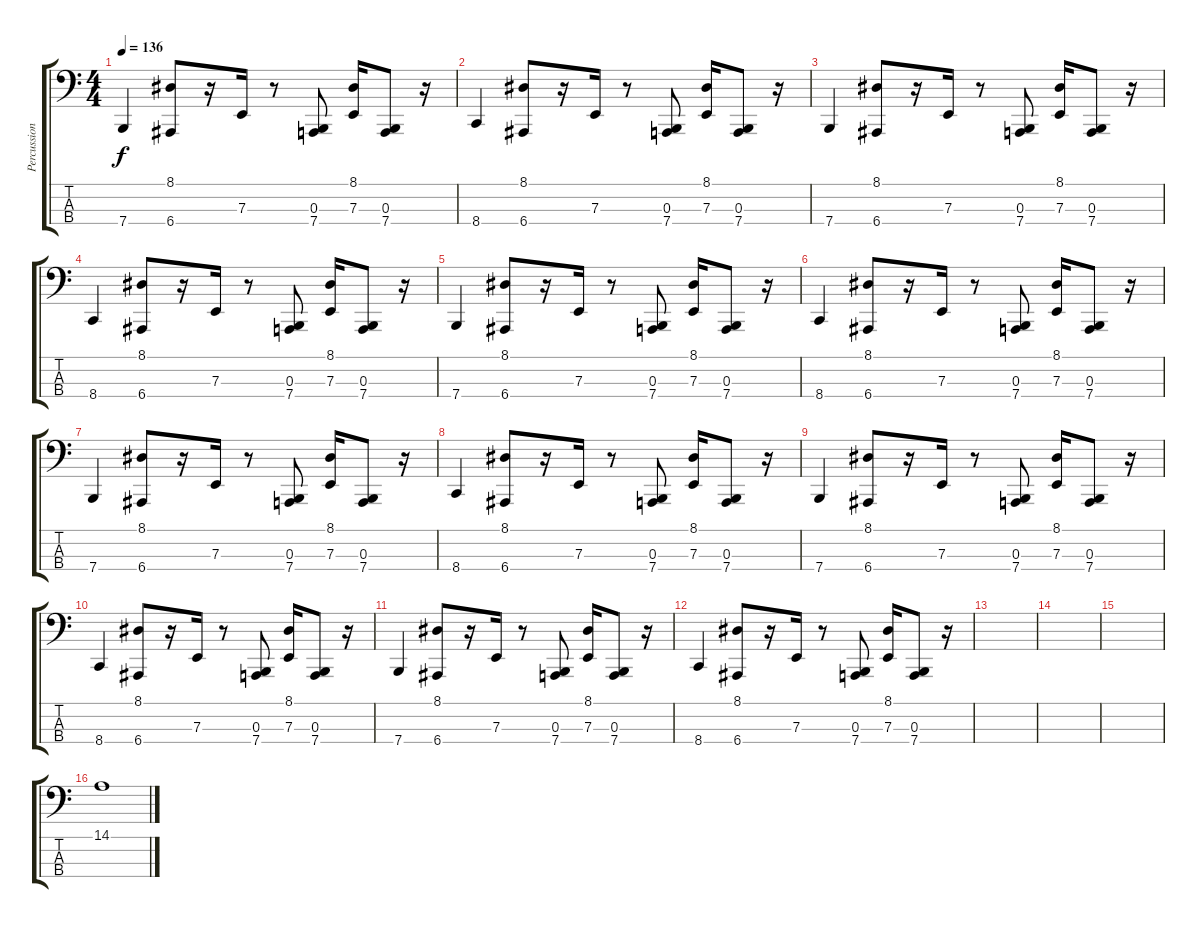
\track ("Percussion II" "Percussion") {instrument taikodrum}
\staff {score tabs}
\tuning (G2 D2 A1 E1) {hide}
\ts (4 4)
\tempo 136
\clef f4
\ks c
7.4.4{dy f} (8.1 6.4).8 r.16 7.3.16 r.8 (0.3 7.4).8 (8.1 7.3).16 (0.3 7.4).8 r.16 |
8.4.4 (8.1 6.4).8 r.16 7.3.16 r.8 (0.3 7.4).8 (8.1 7.3).16 (0.3 7.4).8 r.16 |
7.4.4 (8.1 6.4).8 r.16 7.3.16 r.8 (0.3 7.4).8 (8.1 7.3).16 (0.3 7.4).8 r.16 |
8.4.4 (8.1 6.4).8 r.16 7.3.16 r.8 (0.3 7.4).8 (8.1 7.3).16 (0.3 7.4).8 r.16 |
7.4.4 (8.1 6.4).8 r.16 7.3.16 r.8 (0.3 7.4).8 (8.1 7.3).16 (0.3 7.4).8 r.16 |
8.4.4 (8.1 6.4).8 r.16 7.3.16 r.8 (0.3 7.4).8 (8.1 7.3).16 (0.3 7.4).8 r.16 |
7.4.4 (8.1 6.4).8 r.16 7.3.16 r.8 (0.3 7.4).8 (8.1 7.3).16 (0.3 7.4).8 r.16 |
8.4.4 (8.1 6.4).8 r.16 7.3.16 r.8 (0.3 7.4).8 (8.1 7.3).16 (0.3 7.4).8 r.16 |
7.4.4 (8.1 6.4).8 r.16 7.3.16 r.8 (0.3 7.4).8 (8.1 7.3).16 (0.3 7.4).8 r.16 |
8.4.4 (8.1 6.4).8 r.16 7.3.16 r.8 (0.3 7.4).8 (8.1 7.3).16 (0.3 7.4).8 r.16 |
7.4.4 (8.1 6.4).8 r.16 7.3.16 r.8 (0.3 7.4).8 (8.1 7.3).16 (0.3 7.4).8 r.16 |
8.4.4 (8.1 6.4).8 r.16 7.3.16 r.8 (0.3 7.4).8 (8.1 7.3).16 (0.3 7.4).8 r.16 |
|
|
|
14.1.1
